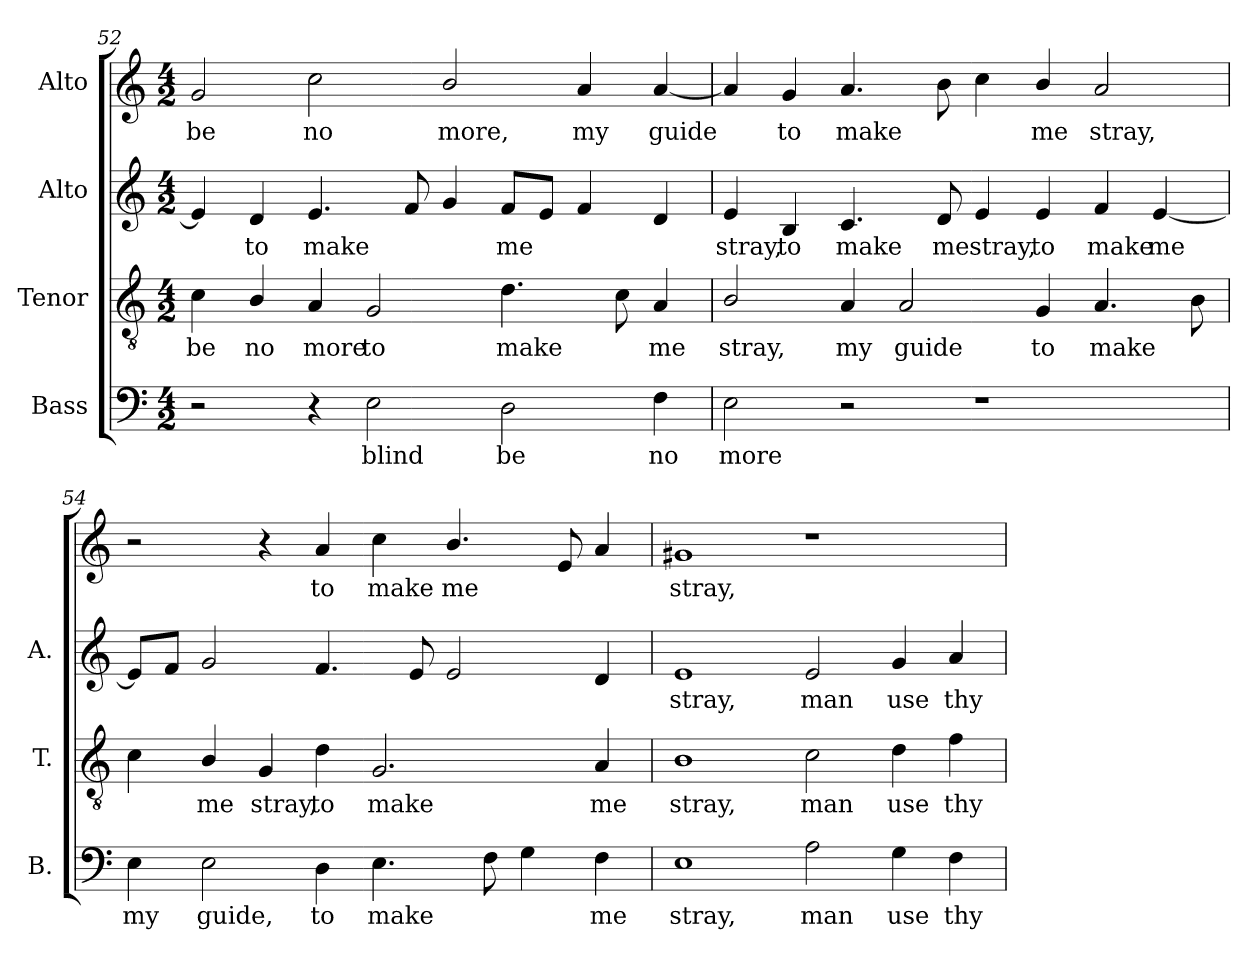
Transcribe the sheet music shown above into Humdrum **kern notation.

**kern	**text	**kern	**text	**kern	**text	**kern	**text
*part4	*part4	*part3	*part3	*part2	*part2	*part1	*part1
*staff4	*staff4	*staff3	*staff3	*staff2	*staff2	*staff1	*staff1
*I"Bass	*	*I"Tenor	*	*I"Alto	*	*I"Alto	*
*I'B.	*	*I'T.	*	*I'A.	*	*	*
!!LO:LB:g=z
*clefF4	*	*clefGv2	*	*clefG2	*	*clefG2	*
*	*	*ITrd7c12	*	*	*	*	*
*k[]	*	*k[]	*	*k[]	*	*k[]	*
*C:	*	*C:	*	*C:	*	*C:	*
*M4/2	*	*M4/2	*	*M4/2	*	*M4/2	*
=52	=52	=52	=52	=52	=52	=52	=52
!	!	!	!LO:LY:b:color=#000000	!	!	!	!
!	!	!	!	!	!	!	!LO:LY:b:color=#000000
2r	.	4Ci\	be	4ei/]	.	2gi/	be
!	!	!	!LO:LY:b:color=#000000	!	!	!	!
!	!	!	!	!	!LO:LY:b:color=#000000	!	!
.	.	4BBi/	no	4di/	to	.	.
!	!	!	!LO:LY:b:color=#000000	!	!	!	!
!	!	!	!	!	!LO:LY:b:color=#000000	!	!
!	!	!	!	!	!	!	!LO:LY:b:color=#000000
4r	.	4AAi/	more	4.ei/	make	2cci\	no
!	!LO:LY:b:color=#000000	!	!	!	!	!	!
!	!	!	!LO:LY:b:color=#000000	!	!	!	!
2Ei\	blind	2GGi/	to	.	.	.	.
.	.	.	.	8fi/	.	.	.
!	!	!	!	!	!	!	!LO:LY:b:color=#000000
.	.	.	.	4gi/	.	2bi/	more,
!	!LO:LY:b:color=#000000	!	!	!	!	!	!
!	!	!	!LO:LY:b:color=#000000	!	!	!	!
!	!	!	!	!	!LO:LY:b:color=#000000	!	!
2Di\	be	4.Di\	make	8fi/L	me	.	.
.	.	.	.	8ei/J	.	.	.
!	!	!	!	!	!	!	!LO:LY:b:color=#000000
.	.	.	.	4fi/	.	4ai/	my
.	.	8Ci\	.	.	.	.	.
!	!LO:LY:b:color=#000000	!	!	!	!	!	!
!	!	!	!LO:LY:b:color=#000000	!	!	!	!
!	!	!	!	!	!	!	!LO:LY:b:color=#000000
4Fi\	no	4AAi/	me	4di/	.	[4ai/	guide
=53	=53	=53	=53	=53	=53	=53	=53
!	!LO:LY:b:color=#000000	!	!	!	!	!	!
!	!	!	!LO:LY:b:color=#000000	!	!	!	!
!	!	!	!	!	!LO:LY:b:color=#000000	!	!
2Ei\	more	2BBi/	stray,	4ei/	stray,	4ai/]	.
!	!	!	!	!	!LO:LY:b:color=#000000	!	!
!	!	!	!	!	!	!	!LO:LY:b:color=#000000
.	.	.	.	4Bi/	to	4gi/	to
!	!	!	!LO:LY:b:color=#000000	!	!	!	!
!	!	!	!	!	!LO:LY:b:color=#000000	!	!
!	!	!	!	!	!	!	!LO:LY:b:color=#000000
2r	.	4AAi/	my	4.ci/	make	4.ai/	make
!	!	!	!LO:LY:b:color=#000000	!	!	!	!
.	.	2AAi/	guide	.	.	.	.
!	!	!	!	!	!LO:LY:b:color=#000000	!	!
.	.	.	.	8di/	me	8bi\	.
!	!	!	!	!	!LO:LY:b:color=#000000	!	!
1r	.	.	.	4ei/	stray,	4cci\	.
!	!	!	!LO:LY:b:color=#000000	!	!	!	!
!	!	!	!	!	!LO:LY:b:color=#000000	!	!
!	!	!	!	!	!	!	!LO:LY:b:color=#000000
.	.	4GGi/	to	4ei/	to	4bi/	me
!	!	!	!LO:LY:b:color=#000000	!	!	!	!
!	!	!	!	!	!LO:LY:b:color=#000000	!	!
!	!	!	!	!	!	!	!LO:LY:b:color=#000000
.	.	4.AAi/	make	4fi/	make	2ai/	stray,
!	!	!	!	!	!LO:LY:b:color=#000000	!	!
.	.	.	.	[4ei/	me	.	.
.	.	8BBi\	.	.	.	.	.
=54	=54	=54	=54	=54	=54	=54	=54
!	!LO:LY:b:color=#000000	!	!	!	!	!	!
4Ei\	my	4Ci\	.	8ei/L]	.	2r	.
.	.	.	.	8fi/J	.	.	.
!	!LO:LY:b:color=#000000	!	!	!	!	!	!
!	!	!	!LO:LY:b:color=#000000	!	!	!	!
2Ei\	guide,	4BBi/	me	2gi/	.	.	.
!	!	!	!LO:LY:b:color=#000000	!	!	!	!
.	.	4GGi/	stray,	.	.	4r	.
!	!LO:LY:b:color=#000000	!	!	!	!	!	!
!	!	!	!LO:LY:b:color=#000000	!	!	!	!
!	!	!	!	!	!	!	!LO:LY:b:color=#000000
4Di\	to	4Di\	to	4.fi/	.	4ai/	to
!	!LO:LY:b:color=#000000	!	!	!	!	!	!
!	!	!	!LO:LY:b:color=#000000	!	!	!	!
!	!	!	!	!	!	!	!LO:LY:b:color=#000000
4.Ei\	make	2.GGi/	make	.	.	4cci\	make
.	.	.	.	8ei/	.	.	.
!	!	!	!	!	!	!	!LO:LY:b:color=#000000
.	.	.	.	2ei/	.	4.bi/	me
8Fi\	.	.	.	.	.	.	.
4Gi\	.	.	.	.	.	.	.
.	.	.	.	.	.	8ei/	.
!	!LO:LY:b:color=#000000	!	!	!	!	!	!
!	!	!	!LO:LY:b:color=#000000	!	!	!	!
4Fi\	me	4AAi/	me	4di/	.	4ai/	.
!!LO:LB:g=z
=55	=55	=55	=55	=55	=55	=55	=55
!	!LO:LY:b:color=#000000	!	!	!	!	!	!
!	!	!	!LO:LY:b:color=#000000	!	!	!	!
!	!	!	!	!	!LO:LY:b:color=#000000	!	!
!	!	!	!	!	!	!	!LO:LY:b:color=#000000
1Ei	stray,	1BBi	stray,	1ei	stray,	1g#Xi	stray,
!	!LO:LY:b:color=#000000	!	!	!	!	!	!
!	!	!	!LO:LY:b:color=#000000	!	!	!	!
!	!	!	!	!	!LO:LY:b:color=#000000	!	!
2Ai\	man	2Ci\	man	2ei/	man	1r	.
!	!LO:LY:b:color=#000000	!	!	!	!	!	!
!	!	!	!LO:LY:b:color=#000000	!	!	!	!
!	!	!	!	!	!LO:LY:b:color=#000000	!	!
4Gi\	use	4Di\	use	4gi/	use	.	.
!	!LO:LY:b:color=#000000	!	!	!	!	!	!
!	!	!	!LO:LY:b:color=#000000	!	!	!	!
!	!	!	!	!	!LO:LY:b:color=#000000	!	!
4Fi\	thy	4Fi\	thy	4ai/	thy	.	.
=	=	=	=	=	=	=	=
*-	*-	*-	*-	*-	*-	*-	*-
